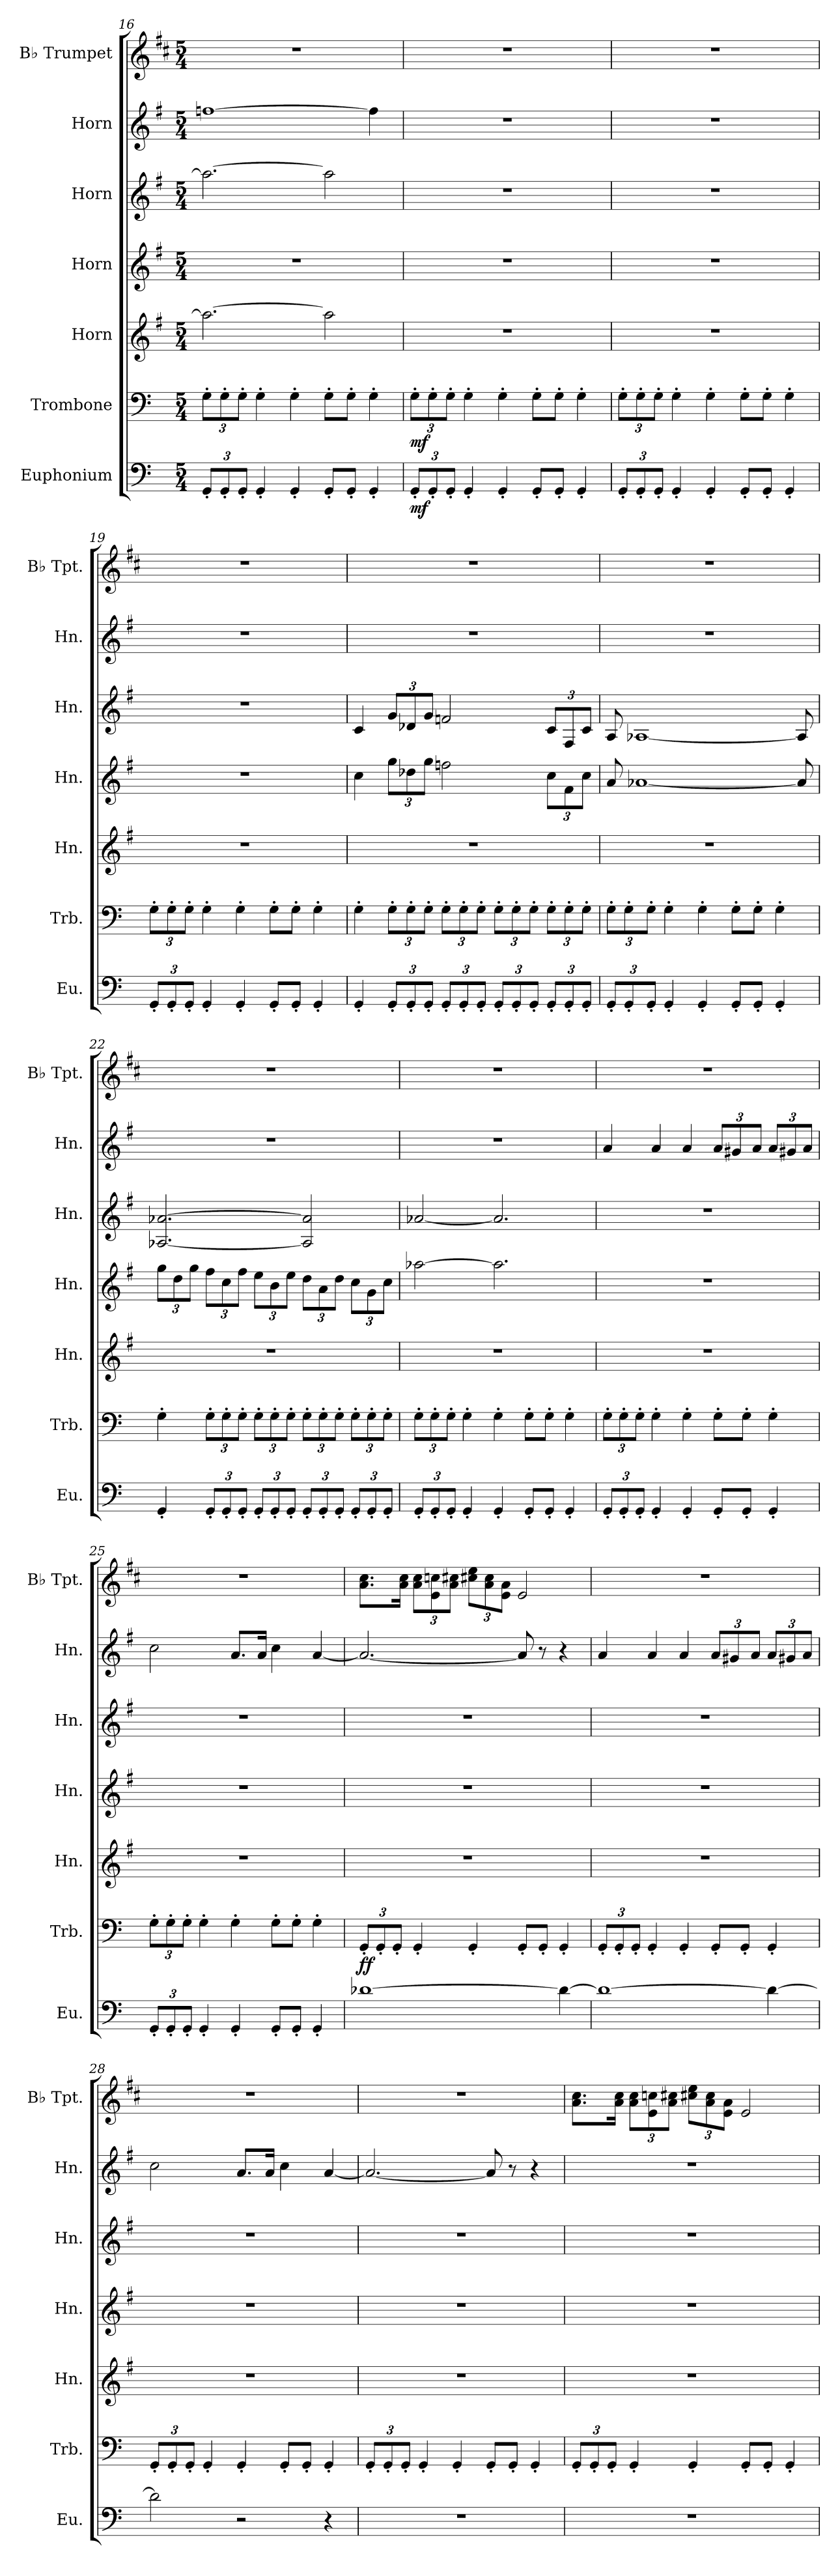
**kern	**dynam	**kern	**dynam	**kern	**kern	**kern	**kern	**kern
*part7	*part7	*part6	*part6	*part5	*part4	*part3	*part2	*part1
*staff7	*staff7	*staff6	*staff6	*staff5	*staff4	*staff3	*staff2	*staff1
*I"Euphonium	*	*I"Trombone	*	*I"Horn	*I"Horn	*I"Horn	*I"Horn	*I"B♭ Trumpet
*I'Eu.	*	*I'Trb.	*	*I'Hn.	*I'Hn.	*I'Hn.	*I'Hn.	*I'B♭ Tpt.
*clefF4	*	*clefF4	*	*clefG2	*clefG2	*clefG2	*clefG2	*clefG2
*	*	*	*	*ITrd4c7	*ITrd4c7	*ITrd4c7	*ITrd4c7	*ITrd1c2
*k[]	*	*k[]	*	*k[]	*k[]	*k[]	*k[]	*k[]
*C:	*	*C:	*	*C:	*C:	*C:	*C:	*C:
*M5/4	*	*M5/4	*	*M5/4	*M5/4	*M5/4	*M5/4	*M5/4
*Xbrackettup	*	*Xbrackettup	*	*	*	*	*	*
=16	=16	=16	=16	=16	=16	=16	=16	=16
12GG'/L	.	12G'\L	.	2.dd-\_	4%5r	2.dd-\_	[1b-X	4%5r
12GG'/	.	12G'\	.	.	.	.	.	.
12GG'/J	.	12G'\J	.	.	.	.	.	.
4GG'/	.	4G'\	.	.	.	.	.	.
4GG'/	.	4G'\	.	.	.	.	.	.
8GG'/L	.	8G'\L	.	2dd-\]	.	2dd-\]	.	.
8GG'/J	.	8G'\J	.	.	.	.	.	.
4GG'/	.	4G'\	.	.	.	.	4b-\]	.
!!LO:PB:g=z
=17	=17	=17	=17	=17	=17	=17	=17	=17
!	!LO:DY:b	!	!LO:DY:b	!	!	!	!	!
12GG'/L	mf	12G'\L	mf	4%5r	4%5r	4%5r	4%5r	4%5r
12GG'/	.	12G'\	.	.	.	.	.	.
12GG'/J	.	12G'\J	.	.	.	.	.	.
4GG'/	.	4G'\	.	.	.	.	.	.
4GG'/	.	4G'\	.	.	.	.	.	.
8GG'/L	.	8G'\L	.	.	.	.	.	.
8GG'/J	.	8G'\J	.	.	.	.	.	.
4GG'/	.	4G'\	.	.	.	.	.	.
=18	=18	=18	=18	=18	=18	=18	=18	=18
12GG'/L	.	12G'\L	.	4%5r	4%5r	4%5r	4%5r	4%5r
12GG'/	.	12G'\	.	.	.	.	.	.
12GG'/J	.	12G'\J	.	.	.	.	.	.
4GG'/	.	4G'\	.	.	.	.	.	.
4GG'/	.	4G'\	.	.	.	.	.	.
8GG'/L	.	8G'\L	.	.	.	.	.	.
8GG'/J	.	8G'\J	.	.	.	.	.	.
4GG'/	.	4G'\	.	.	.	.	.	.
=19	=19	=19	=19	=19	=19	=19	=19	=19
12GG'/L	.	12G'\L	.	4%5r	4%5r	4%5r	4%5r	4%5r
12GG'/	.	12G'\	.	.	.	.	.	.
12GG'/J	.	12G'\J	.	.	.	.	.	.
4GG'/	.	4G'\	.	.	.	.	.	.
4GG'/	.	4G'\	.	.	.	.	.	.
8GG'/L	.	8G'\L	.	.	.	.	.	.
8GG'/J	.	8G'\J	.	.	.	.	.	.
4GG'/	.	4G'\	.	.	.	.	.	.
=20	=20	=20	=20	=20	=20	=20	=20	=20
4GG'/	.	4G'\	.	4%5r	4f\	4F/	4%5r	4%5r
*	*	*	*	*	*Xbrackettup	*Xbrackettup	*	*
12GG'/L	.	12G'\L	.	.	12cc\L	12c/L	.	.
12GG'/	.	12G'\	.	.	12g-X\	12G-X/	.	.
12GG'/J	.	12G'\J	.	.	12cc\J	12c/J	.	.
12GG'/L	.	12G'\L	.	.	2b-X\	2B-X/	.	.
12GG'/	.	12G'\	.	.	.	.	.	.
12GG'/J	.	12G'\J	.	.	.	.	.	.
12GG'/L	.	12G'\L	.	.	.	.	.	.
12GG'/	.	12G'\	.	.	.	.	.	.
12GG'/J	.	12G'\J	.	.	.	.	.	.
12GG'/L	.	12G'\L	.	.	12f\L	12F/L	.	.
12GG'/	.	12G'\	.	.	12B\	12BB/	.	.
12GG'/J	.	12G'\J	.	.	12f\J	12F/J	.	.
!!LO:PB:g=z
=21	=21	=21	=21	=21	=21	=21	=21	=21
12GG'/L	.	12G'\L	.	4%5r	8d/	8D/	4%5r	4%5r
12GG'/	.	12G'\	.	.	.	.	.	.
.	.	.	.	.	[1d-X	[1D-X	.	.
12GG'/J	.	12G'\J	.	.	.	.	.	.
4GG'/	.	4G'\	.	.	.	.	.	.
4GG'/	.	4G'\	.	.	.	.	.	.
8GG'/L	.	8G'\L	.	.	.	.	.	.
8GG'/J	.	8G'\J	.	.	.	.	.	.
4GG'/	.	4G'\	.	.	.	.	.	.
.	.	.	.	.	8d-/]	8D-/]	.	.
=22	=22	=22	=22	=22	=22	=22	=22	=22
4GG'/	.	4G'\	.	4%5r	12cc\L	[2.D-X/ [2.d-X/	4%5r	4%5r
.	.	.	.	.	12g\	.	.	.
.	.	.	.	.	12cc\J	.	.	.
12GG'/L	.	12G'\L	.	.	12b\L	.	.	.
12GG'/	.	12G'\	.	.	12f\	.	.	.
12GG'/J	.	12G'\J	.	.	12b\J	.	.	.
12GG'/L	.	12G'\L	.	.	12a\L	.	.	.
12GG'/	.	12G'\	.	.	12e\	.	.	.
12GG'/J	.	12G'\J	.	.	12a\J	.	.	.
12GG'/L	.	12G'\L	.	.	12g\L	2D-/] 2d-/]	.	.
12GG'/	.	12G'\	.	.	12d\	.	.	.
12GG'/J	.	12G'\J	.	.	12g\J	.	.	.
12GG'/L	.	12G'\L	.	.	12f\L	.	.	.
12GG'/	.	12G'\	.	.	12c\	.	.	.
12GG'/J	.	12G'\J	.	.	12f\J	.	.	.
=23	=23	=23	=23	=23	=23	=23	=23	=23
12GG'/L	.	12G'\L	.	4%5r	[2dd-X\	[2d-X/	4%5r	4%5r
12GG'/	.	12G'\	.	.	.	.	.	.
12GG'/J	.	12G'\J	.	.	.	.	.	.
4GG'/	.	4G'\	.	.	.	.	.	.
4GG'/	.	4G'\	.	.	2.dd-\]	2.d-/]	.	.
8GG'/L	.	8G'\L	.	.	.	.	.	.
8GG'/J	.	8G'\J	.	.	.	.	.	.
4GG'/	.	4G'\	.	.	.	.	.	.
!!LO:PB:g=z
=24	=24	=24	=24	=24	=24	=24	=24	=24
12GG'/L	.	12G'\L	.	4%5r	4%5r	4%5r	4d/	4%5r
12GG'/	.	12G'\	.	.	.	.	.	.
12GG'/J	.	12G'\J	.	.	.	.	.	.
4GG'/	.	4G'\	.	.	.	.	4d/	.
4GG'/	.	4G'\	.	.	.	.	4d/	.
*	*	*	*	*	*	*	*Xbrackettup	*
8GG'/L	.	8G'\L	.	.	.	.	12d/L	.
.	.	.	.	.	.	.	12c#X/	.
8GG'/J	.	8G'\J	.	.	.	.	.	.
.	.	.	.	.	.	.	12d/J	.
4GG'/	.	4G'\	.	.	.	.	12d/L	.
.	.	.	.	.	.	.	12c#X/	.
.	.	.	.	.	.	.	12d/J	.
=25	=25	=25	=25	=25	=25	=25	=25	=25
12GG'/L	.	12G'\L	.	4%5r	4%5r	4%5r	2f\	4%5r
12GG'/	.	12G'\	.	.	.	.	.	.
12GG'/J	.	12G'\J	.	.	.	.	.	.
4GG'/	.	4G'\	.	.	.	.	.	.
4GG'/	.	4G'\	.	.	.	.	8.d/L	.
.	.	.	.	.	.	.	16d/Jk	.
8GG'/L	.	8G'\L	.	.	.	.	4f\	.
8GG'/J	.	8G'\J	.	.	.	.	.	.
4GG'/	.	4G'\	.	.	.	.	[4d/	.
=26	=26	=26	=26	=26	=26	=26	=26	=26
!	!	!	!LO:DY:b	!	!	!	!	!
[1d-X	.	12GG'/L	ff	4%5r	4%5r	4%5r	2.d/_	8.g\ 8.b\L
.	.	12GG'/	.	.	.	.	.	.
.	.	12GG'/J	.	.	.	.	.	.
.	.	.	.	.	.	.	.	16g\ 16b\Jk
*	*	*	*	*	*	*	*	*Xbrackettup
.	.	4GG'/	.	.	.	.	.	12g\ 12b\L
.	.	.	.	.	.	.	.	12d\ 12b-X\
.	.	.	.	.	.	.	.	12g\ 12bn\J
.	.	4GG'/	.	.	.	.	.	12bn\ 12dd\L
.	.	.	.	.	.	.	.	12g\ 12b\
.	.	.	.	.	.	.	.	12d\ 12g\J
.	.	8GG'/L	.	.	.	.	8d/]	2d/
.	.	8GG'/J	.	.	.	.	8r	.
4d-\_	.	4GG'/	.	.	.	.	4r	.
!!LO:PB:g=z
=27	=27	=27	=27	=27	=27	=27	=27	=27
1d-_	.	12GG'/L	.	4%5r	4%5r	4%5r	4d/	4%5r
.	.	12GG'/	.	.	.	.	.	.
.	.	12GG'/J	.	.	.	.	.	.
.	.	4GG'/	.	.	.	.	4d/	.
.	.	4GG'/	.	.	.	.	4d/	.
.	.	8GG'/L	.	.	.	.	12d/L	.
.	.	.	.	.	.	.	12c#X/	.
.	.	8GG'/J	.	.	.	.	.	.
.	.	.	.	.	.	.	12d/J	.
4d-\_	.	4GG'/	.	.	.	.	12d/L	.
.	.	.	.	.	.	.	12c#X/	.
.	.	.	.	.	.	.	12d/J	.
=28	=28	=28	=28	=28	=28	=28	=28	=28
2d-\]	.	12GG'/L	.	4%5r	4%5r	4%5r	2f\	4%5r
.	.	12GG'/	.	.	.	.	.	.
.	.	12GG'/J	.	.	.	.	.	.
.	.	4GG'/	.	.	.	.	.	.
2r	.	4GG'/	.	.	.	.	8.d/L	.
.	.	.	.	.	.	.	16d/Jk	.
.	.	8GG'/L	.	.	.	.	4f\	.
.	.	8GG'/J	.	.	.	.	.	.
4r	.	4GG'/	.	.	.	.	[4d/	.
=29	=29	=29	=29	=29	=29	=29	=29	=29
4%5r	.	12GG'/L	.	4%5r	4%5r	4%5r	2.d/_	4%5r
.	.	12GG'/	.	.	.	.	.	.
.	.	12GG'/J	.	.	.	.	.	.
.	.	4GG'/	.	.	.	.	.	.
.	.	4GG'/	.	.	.	.	.	.
.	.	8GG'/L	.	.	.	.	8d/]	.
.	.	8GG'/J	.	.	.	.	8r	.
.	.	4GG'/	.	.	.	.	4r	.
!!LO:PB:g=z
=30	=30	=30	=30	=30	=30	=30	=30	=30
4%5r	.	12GG'/L	.	4%5r	4%5r	4%5r	4%5r	8.g\ 8.b\L
.	.	12GG'/	.	.	.	.	.	.
.	.	12GG'/J	.	.	.	.	.	.
.	.	.	.	.	.	.	.	16g\ 16b\Jk
.	.	4GG'/	.	.	.	.	.	12g\ 12b\L
.	.	.	.	.	.	.	.	12d\ 12b-X\
.	.	.	.	.	.	.	.	12g\ 12bn\J
.	.	4GG'/	.	.	.	.	.	12bn\ 12dd\L
.	.	.	.	.	.	.	.	12g\ 12b\
.	.	.	.	.	.	.	.	12d\ 12g\J
.	.	8GG'/L	.	.	.	.	.	2d/
.	.	8GG'/J	.	.	.	.	.	.
.	.	4GG'/	.	.	.	.	.	.
=	=	=	=	=	=	=	=	=
*-	*-	*-	*-	*-	*-	*-	*-	*-
